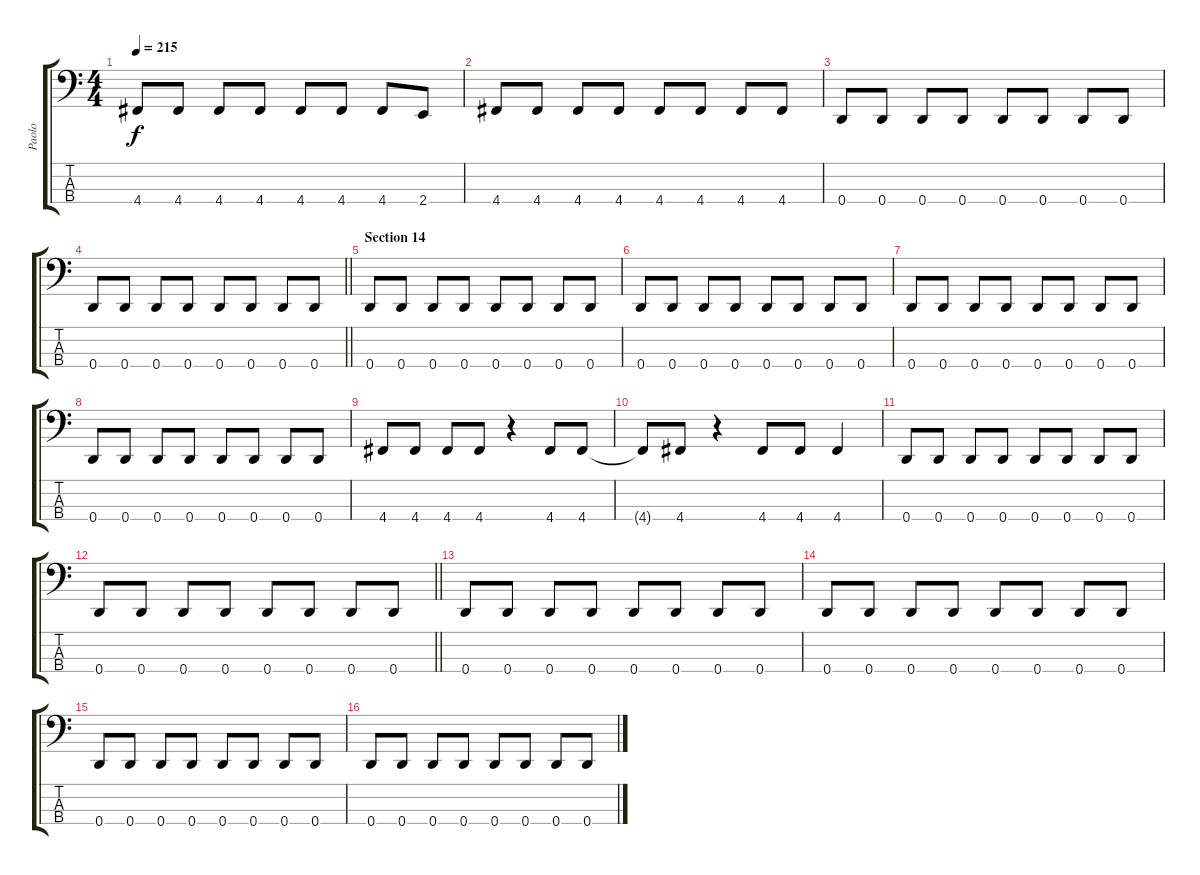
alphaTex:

\track ("Paolo" "Paolo") {instrument electricbasspick}
\staff {score tabs}
\tuning (G2 D2 A1 D1) {hide}
\ts (4 4)
\tempo 215
\clef f4
\ks c
4.4.8{dy f} 4.4.8 4.4.8 4.4.8 4.4.8 4.4.8 4.4.8 2.4.8 |
4.4.8 4.4.8 4.4.8 4.4.8 4.4.8 4.4.8 4.4.8 4.4.8 |
0.4.8 0.4.8 0.4.8 0.4.8 0.4.8 0.4.8 0.4.8 0.4.8 |
\barLineRight lightlight
0.4.8 0.4.8 0.4.8 0.4.8 0.4.8 0.4.8 0.4.8 0.4.8 |
\section ("" "Section 14")
0.4.8 0.4.8 0.4.8 0.4.8 0.4.8 0.4.8 0.4.8 0.4.8 |
0.4.8 0.4.8 0.4.8 0.4.8 0.4.8 0.4.8 0.4.8 0.4.8 |
0.4.8 0.4.8 0.4.8 0.4.8 0.4.8 0.4.8 0.4.8 0.4.8 |
0.4.8 0.4.8 0.4.8 0.4.8 0.4.8 0.4.8 0.4.8 0.4.8 |
4.4.8 4.4.8 4.4.8 4.4.8 r.4 4.4.8 4.4.8 |
4.4{t}.8 4.4.8 r.4 4.4.8 4.4.8 4.4.4 |
0.4.8 0.4.8 0.4.8 0.4.8 0.4.8 0.4.8 0.4.8 0.4.8 |
\barLineRight lightlight
0.4.8 0.4.8 0.4.8 0.4.8 0.4.8 0.4.8 0.4.8 0.4.8 |
0.4.8 0.4.8 0.4.8 0.4.8 0.4.8 0.4.8 0.4.8 0.4.8 |
0.4.8 0.4.8 0.4.8 0.4.8 0.4.8 0.4.8 0.4.8 0.4.8 |
0.4.8 0.4.8 0.4.8 0.4.8 0.4.8 0.4.8 0.4.8 0.4.8 |
0.4.8 0.4.8 0.4.8 0.4.8 0.4.8 0.4.8 0.4.8 0.4.8
